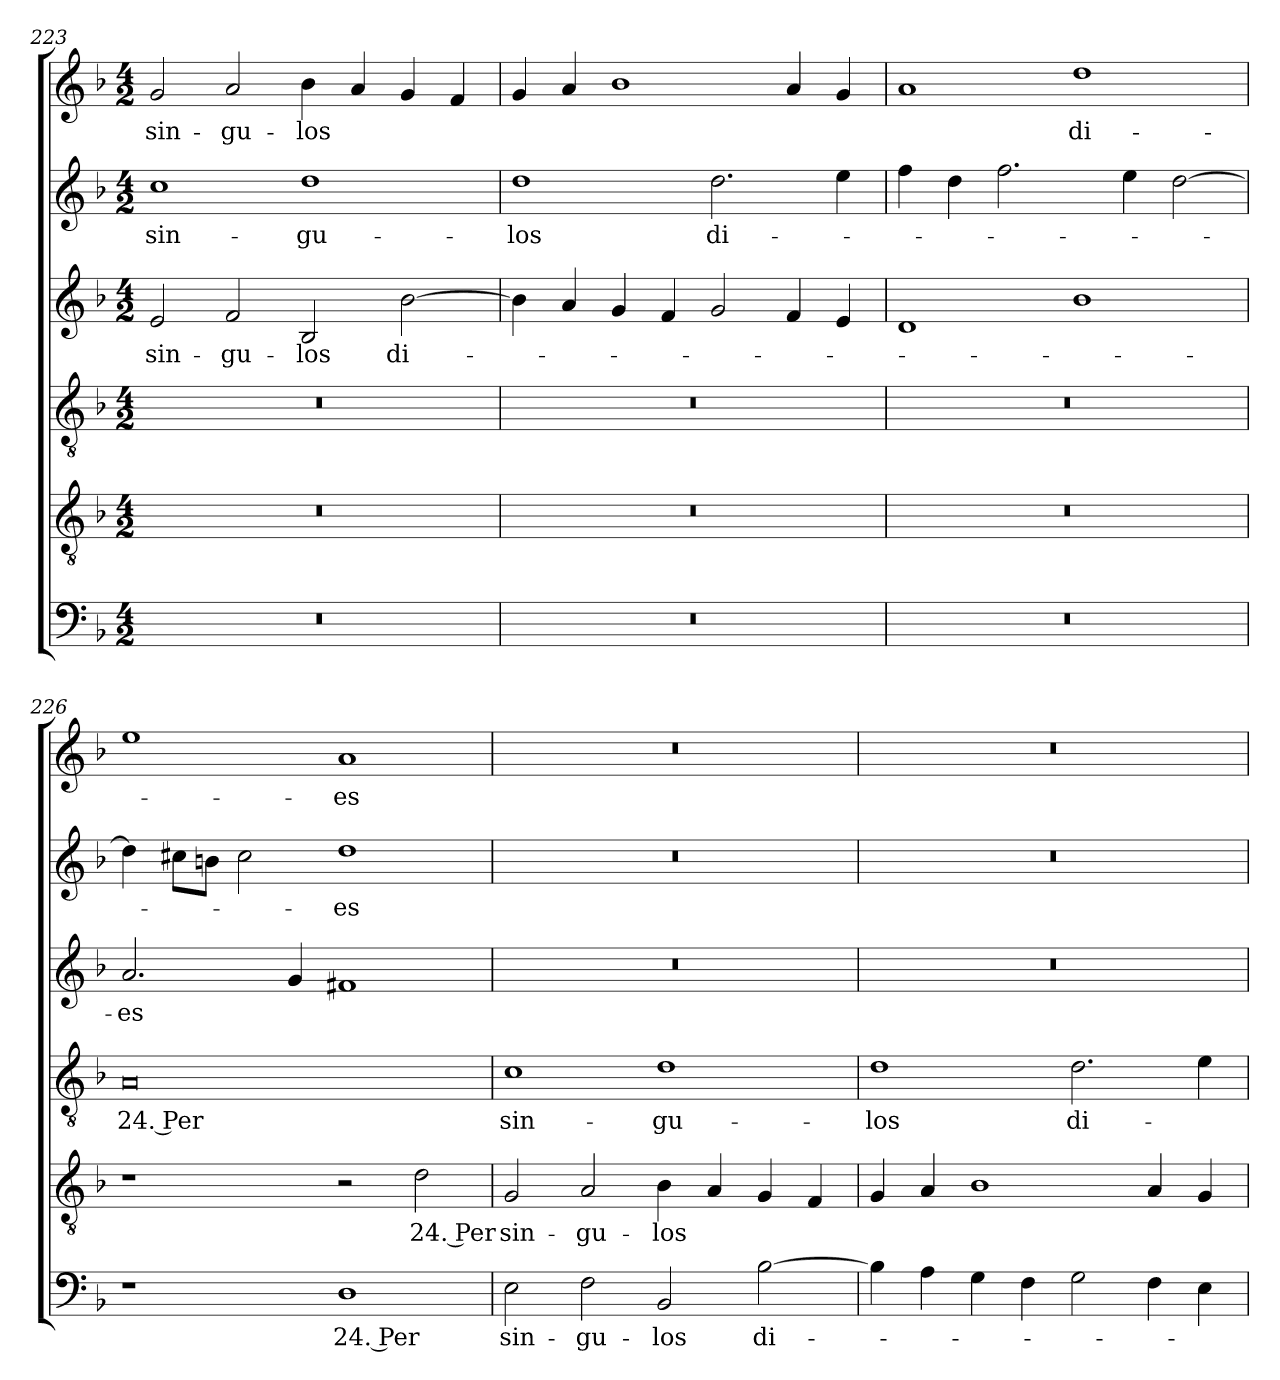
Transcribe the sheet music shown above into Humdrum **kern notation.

**kern	**text	**kern	**text	**kern	**text	**kern	**text	**kern	**text	**kern	**text
*part6	*part6	*part5	*part5	*part4	*part4	*part3	*part3	*part2	*part2	*part1	*part1
*staff6	*staff6	*staff5	*staff5	*staff4	*staff4	*staff3	*staff3	*staff2	*staff2	*staff1	*staff1
*clefF4	*	*clefGv2	*	*clefGv2	*	*clefG2	*	*clefG2	*	*clefG2	*
*k[b-]	*	*k[b-]	*	*k[b-]	*	*k[b-]	*	*k[b-]	*	*k[b-]	*
*F:	*	*F:	*	*F:	*	*F:	*	*F:	*	*F:	*
*M4/2	*	*M4/2	*	*M4/2	*	*M4/2	*	*M4/2	*	*M4/2	*
=223	=223	=223	=223	=223	=223	=223	=223	=223	=223	=223	=223
!	!	!	!	!	!	!	!LO:LY:b	!	!LO:LY:b	!	!LO:LY:b
0r	.	0r	.	0r	.	2e/	sin-	1cc	sin-	2g/	sin-
!	!	!	!	!	!	!	!LO:LY:b	!	!	!	!LO:LY:b
.	.	.	.	.	.	2f/	-gu-	.	.	2a/	-gu-
!	!	!	!	!	!	!	!LO:LY:b	!	!LO:LY:b	!	!LO:LY:b
.	.	.	.	.	.	2B-/	-los	1dd	-gu-	4b-\	-los
.	.	.	.	.	.	.	.	.	.	4a/	.
!	!	!	!	!	!	!	!LO:LY:b	!	!	!	!
.	.	.	.	.	.	[2b-\	di-	.	.	4g/	.
.	.	.	.	.	.	.	.	.	.	4f/	.
=224	=224	=224	=224	=224	=224	=224	=224	=224	=224	=224	=224
!	!	!	!	!	!	!	!	!	!LO:LY:b	!	!
0r	.	0r	.	0r	.	4b-\]	.	1dd	-los	4g/	.
.	.	.	.	.	.	4a/	.	.	.	4a/	.
.	.	.	.	.	.	4g/	.	.	.	1b-	.
.	.	.	.	.	.	4f/	.	.	.	.	.
!	!	!	!	!	!	!	!	!	!LO:LY:b	!	!
.	.	.	.	.	.	2g/	.	2.dd\	di-	.	.
.	.	.	.	.	.	4f/	.	.	.	4a/	.
.	.	.	.	.	.	4e/	.	4ee\	.	4g/	.
=225	=225	=225	=225	=225	=225	=225	=225	=225	=225	=225	=225
0r	.	0r	.	0r	.	1d	.	4ff\	.	1a	.
.	.	.	.	.	.	.	.	4dd\	.	.	.
.	.	.	.	.	.	.	.	2.ff\	.	.	.
!	!	!	!	!	!	!	!	!	!	!	!LO:LY:b
.	.	.	.	.	.	1b-	.	.	.	1dd	di-
.	.	.	.	.	.	.	.	4ee\	.	.	.
.	.	.	.	.	.	.	.	[2dd\	.	.	.
=226	=226	=226	=226	=226	=226	=226	=226	=226	=226	=226	=226
!	!	!	!	!	!LO:LY:b	!	!LO:LY:b	!	!	!	!
1r	.	1r	.	0A	24. Per	2.a/	-es	4dd\]	.	1ee	.
.	.	.	.	.	.	.	.	8cc#X\L	.	.	.
.	.	.	.	.	.	.	.	8bn\J	.	.	.
.	.	.	.	.	.	.	.	2cc#\	.	.	.
.	.	.	.	.	.	4g/	.	.	.	.	.
!	!LO:LY:b	!	!	!	!	!	!	!	!LO:LY:b	!	!LO:LY:b
1D	24. Per	2r	.	.	.	1f#X	.	1dd	-es	1a	-es
!	!	!	!LO:LY:b	!	!	!	!	!	!	!	!
.	.	2d\	24. Per	.	.	.	.	.	.	.	.
!!LO:LB:g=z
=227	=227	=227	=227	=227	=227	=227	=227	=227	=227	=227	=227
!	!LO:LY:b	!	!LO:LY:b	!	!LO:LY:b	!	!	!	!	!	!
2E\	sin-	2G/	sin-	1c	sin-	0r	.	0r	.	0r	.
!	!LO:LY:b	!	!LO:LY:b	!	!	!	!	!	!	!	!
2F\	-gu-	2A/	-gu-	.	.	.	.	.	.	.	.
!	!LO:LY:b	!	!LO:LY:b	!	!LO:LY:b	!	!	!	!	!	!
2BB-/	-los	4B-\	-los	1d	-gu-	.	.	.	.	.	.
.	.	4A/	.	.	.	.	.	.	.	.	.
!	!LO:LY:b	!	!	!	!	!	!	!	!	!	!
[2B-\	di-	4G/	.	.	.	.	.	.	.	.	.
.	.	4F/	.	.	.	.	.	.	.	.	.
=228	=228	=228	=228	=228	=228	=228	=228	=228	=228	=228	=228
!	!	!	!	!	!LO:LY:b	!	!	!	!	!	!
4B-\]	.	4G/	.	1d	-los	0r	.	0r	.	0r	.
4A\	.	4A/	.	.	.	.	.	.	.	.	.
4G\	.	1B-	.	.	.	.	.	.	.	.	.
4F\	.	.	.	.	.	.	.	.	.	.	.
!	!	!	!	!	!LO:LY:b	!	!	!	!	!	!
2G\	.	.	.	2.d\	di-	.	.	.	.	.	.
4F\	.	4A/	.	.	.	.	.	.	.	.	.
4E\	.	4G/	.	4e\	.	.	.	.	.	.	.
=	=	=	=	=	=	=	=	=	=	=	=
*-	*-	*-	*-	*-	*-	*-	*-	*-	*-	*-	*-
